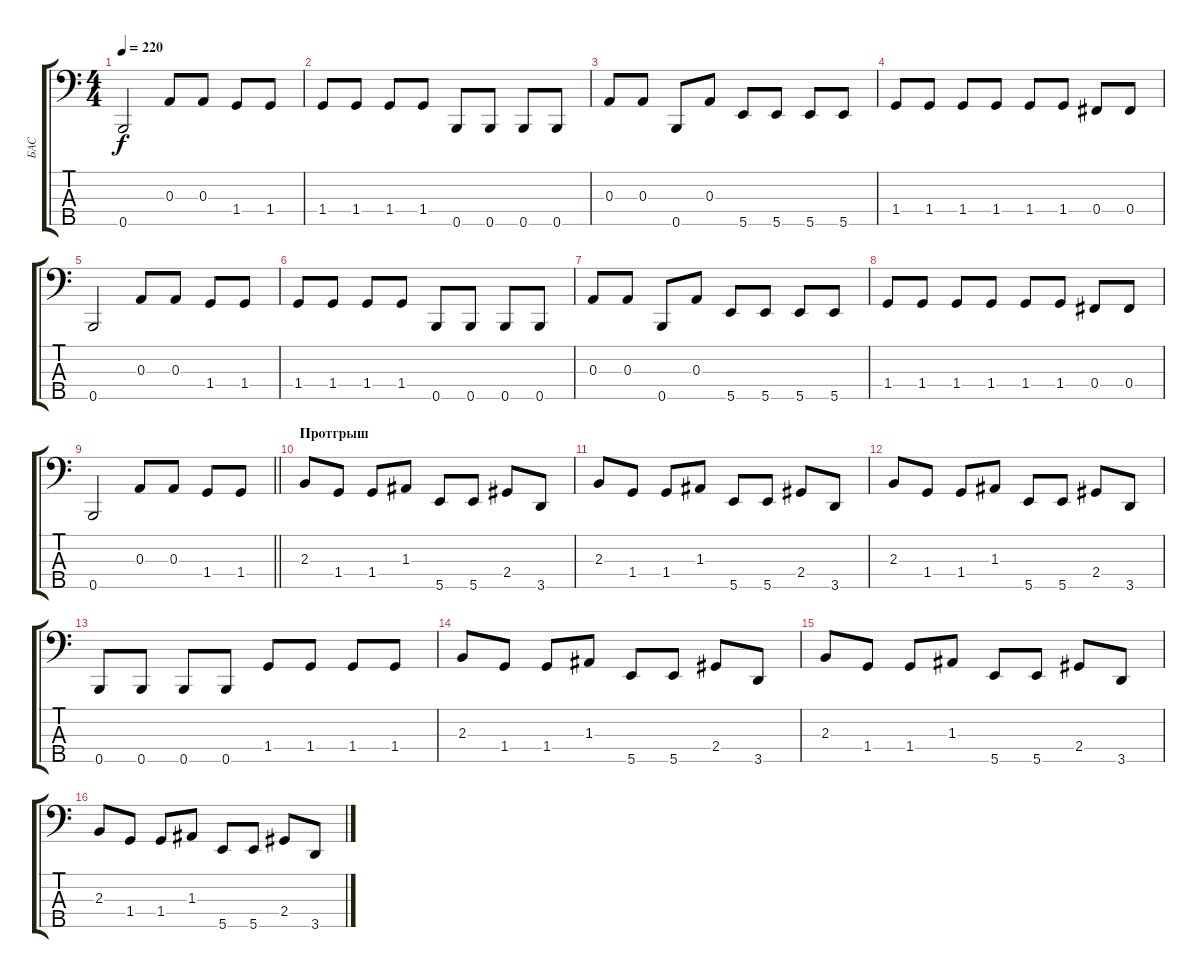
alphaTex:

\track ("БАС" "БАС") {instrument electricbasspick}
\staff {score tabs}
\tuning (G2 D2 A1 Gb1 B0) {hide}
\ts (4 4)
\tempo 220
\clef f4
\ks c
0.5.2{dy f} 0.3.8 0.3.8 1.4.8 1.4.8 |
1.4.8 1.4.8 1.4.8 1.4.8 0.5.8 0.5.8 0.5.8 0.5.8 |
0.3.8 0.3.8 0.5.8 0.3.8 5.5.8 5.5.8 5.5.8 5.5.8 |
1.4.8 1.4.8 1.4.8 1.4.8 1.4.8 1.4.8 0.4.8 0.4.8 |
0.5.2 0.3.8 0.3.8 1.4.8 1.4.8 |
1.4.8 1.4.8 1.4.8 1.4.8 0.5.8 0.5.8 0.5.8 0.5.8 |
0.3.8 0.3.8 0.5.8 0.3.8 5.5.8 5.5.8 5.5.8 5.5.8 |
1.4.8 1.4.8 1.4.8 1.4.8 1.4.8 1.4.8 0.4.8 0.4.8 |
\barLineRight lightlight
0.5.2 0.3.8 0.3.8 1.4.8 1.4.8 |
\section ("" "Протгрыш")
2.3.8 1.4.8 1.4.8 1.3.8 5.5.8 5.5.8 2.4.8 3.5.8 |
2.3.8 1.4.8 1.4.8 1.3.8 5.5.8 5.5.8 2.4.8 3.5.8 |
2.3.8 1.4.8 1.4.8 1.3.8 5.5.8 5.5.8 2.4.8 3.5.8 |
0.5.8 0.5.8 0.5.8 0.5.8 1.4.8 1.4.8 1.4.8 1.4.8 |
2.3.8 1.4.8 1.4.8 1.3.8 5.5.8 5.5.8 2.4.8 3.5.8 |
2.3.8 1.4.8 1.4.8 1.3.8 5.5.8 5.5.8 2.4.8 3.5.8 |
2.3.8 1.4.8 1.4.8 1.3.8 5.5.8 5.5.8 2.4.8 3.5.8
